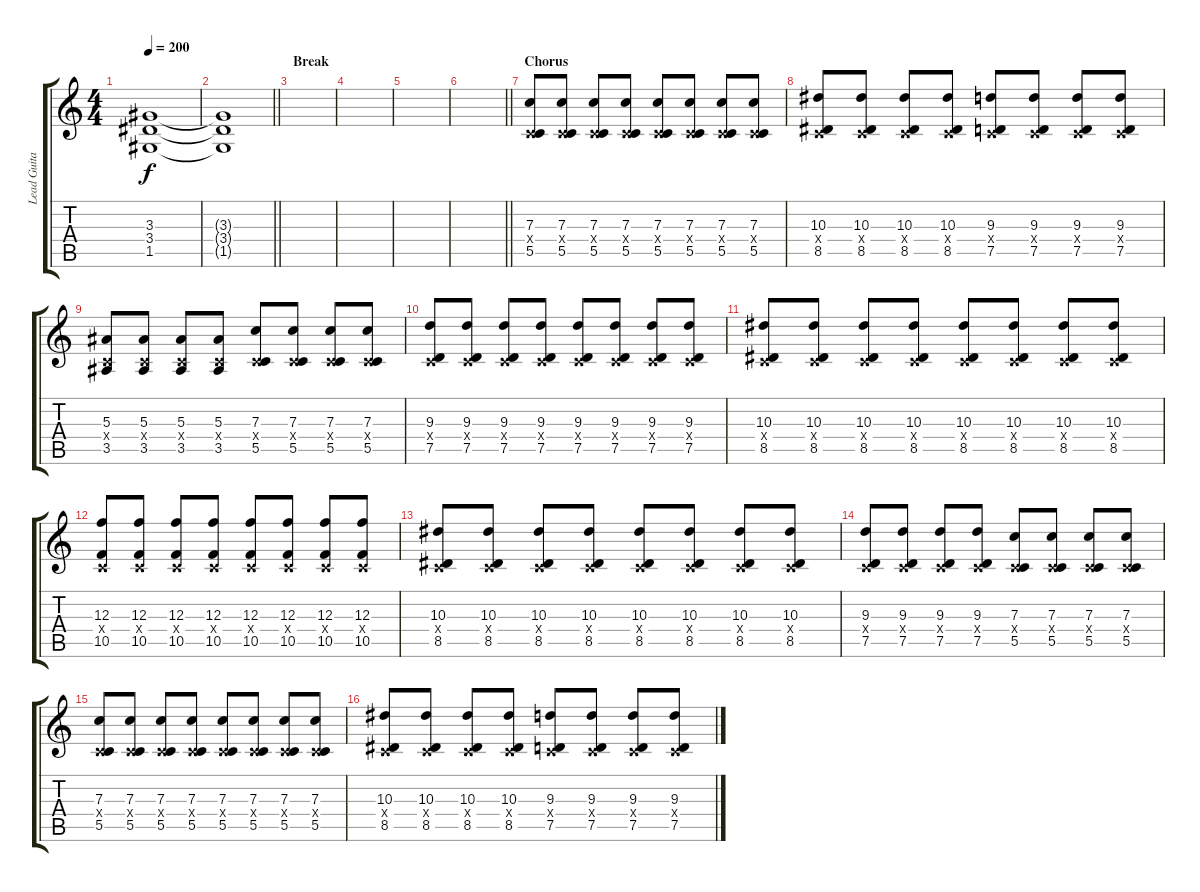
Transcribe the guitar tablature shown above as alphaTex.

\track ("Lead Guitar" "Lead Guita") {instrument distortionguitar}
\staff {score tabs}
\tuning (D4 A3 F3 C3 G2 C2) {hide}
\ts (4 4)
\tempo 200
\clef g2
\ks c
(3.3{t} 3.4{t} 1.5{t}).1{dy f} |
\barLineRight lightlight
(3.3{t} 3.4{t} 1.5{t}).1 |
\section ("" "Break")
|
|
|
\barLineRight lightlight
|
\section ("" "Chorus")
(7.3 0.4{x} 5.5).8 (7.3 0.4{x} 5.5).8 (7.3 0.4{x} 5.5).8 (7.3 0.4{x} 5.5).8 (7.3 0.4{x} 5.5).8 (7.3 0.4{x} 5.5).8 (7.3 0.4{x} 5.5).8 (7.3 0.4{x} 5.5).8 |
(10.3 0.4{x} 8.5).8 (10.3 0.4{x} 8.5).8 (10.3 0.4{x} 8.5).8 (10.3 0.4{x} 8.5).8 (9.3 0.4{x} 7.5).8 (9.3 0.4{x} 7.5).8 (9.3 0.4{x} 7.5).8 (9.3 0.4{x} 7.5).8 |
(5.3 0.4{x} 3.5).8 (5.3 0.4{x} 3.5).8 (5.3 0.4{x} 3.5).8 (5.3 0.4{x} 3.5).8 (7.3 0.4{x} 5.5).8 (7.3 0.4{x} 5.5).8 (7.3 0.4{x} 5.5).8 (7.3 0.4{x} 5.5).8 |
(9.3 0.4{x} 7.5).8 (9.3 0.4{x} 7.5).8 (9.3 0.4{x} 7.5).8 (9.3 0.4{x} 7.5).8 (9.3 0.4{x} 7.5).8 (9.3 0.4{x} 7.5).8 (9.3 0.4{x} 7.5).8 (9.3 0.4{x} 7.5).8 |
(10.3 0.4{x} 8.5).8 (10.3 0.4{x} 8.5).8 (10.3 0.4{x} 8.5).8 (10.3 0.4{x} 8.5).8 (10.3 0.4{x} 8.5).8 (10.3 0.4{x} 8.5).8 (10.3 0.4{x} 8.5).8 (10.3 0.4{x} 8.5).8 |
(12.3 0.4{x} 10.5).8 (12.3 0.4{x} 10.5).8 (12.3 0.4{x} 10.5).8 (12.3 0.4{x} 10.5).8 (12.3 0.4{x} 10.5).8 (12.3 0.4{x} 10.5).8 (12.3 0.4{x} 10.5).8 (12.3 0.4{x} 10.5).8 |
(10.3 0.4{x} 8.5).8 (10.3 0.4{x} 8.5).8 (10.3 0.4{x} 8.5).8 (10.3 0.4{x} 8.5).8 (10.3 0.4{x} 8.5).8 (10.3 0.4{x} 8.5).8 (10.3 0.4{x} 8.5).8 (10.3 0.4{x} 8.5).8 |
(9.3 0.4{x} 7.5).8 (9.3 0.4{x} 7.5).8 (9.3 0.4{x} 7.5).8 (9.3 0.4{x} 7.5).8 (7.3 0.4{x} 5.5).8 (7.3 0.4{x} 5.5).8 (7.3 0.4{x} 5.5).8 (7.3 0.4{x} 5.5).8 |
(7.3 0.4{x} 5.5).8 (7.3 0.4{x} 5.5).8 (7.3 0.4{x} 5.5).8 (7.3 0.4{x} 5.5).8 (7.3 0.4{x} 5.5).8 (7.3 0.4{x} 5.5).8 (7.3 0.4{x} 5.5).8 (7.3 0.4{x} 5.5).8 |
(10.3 0.4{x} 8.5).8 (10.3 0.4{x} 8.5).8 (10.3 0.4{x} 8.5).8 (10.3 0.4{x} 8.5).8 (9.3 0.4{x} 7.5).8 (9.3 0.4{x} 7.5).8 (9.3 0.4{x} 7.5).8 (9.3 0.4{x} 7.5).8
